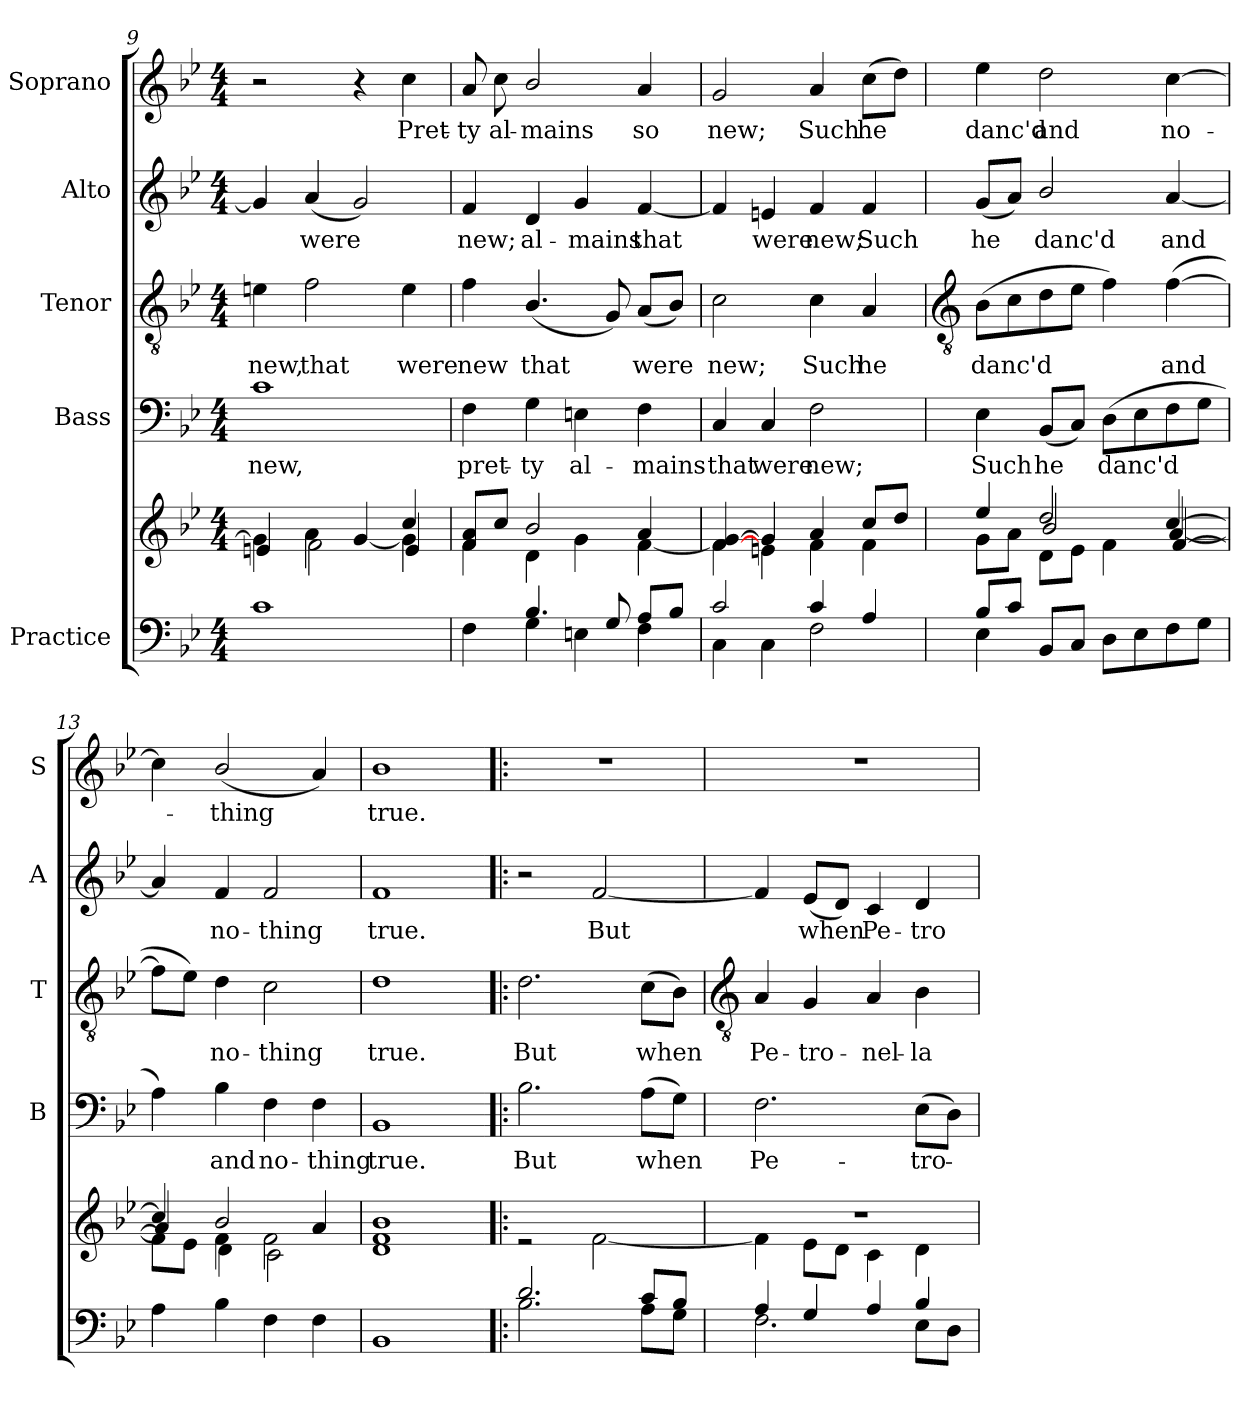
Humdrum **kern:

**kern	**kern	**kern	**text	**kern	**text	**kern	**text	**kern	**text
*part5	*part5	*part4	*part4	*part3	*part3	*part2	*part2	*part1	*part1
*staff6	*staff5	*staff4	*staff4	*staff3	*staff3	*staff2	*staff2	*staff1	*staff1
*I"Practice	*	*I"Bass	*	*I"Tenor	*	*I"Alto	*	*I"Soprano	*
*	*	*I'B	*	*I'T	*	*I'A	*	*I'S	*
*clefF4	*clefG2	*clefF4	*	*clefGv2	*	*clefG2	*	*clefG2	*
*k[b-e-]	*k[b-e-]	*k[b-e-]	*	*k[b-e-]	*	*k[b-e-]	*	*k[b-e-]	*
*B-:	*B-:	*B-:	*	*B-:	*	*B-:	*	*B-:	*
*M4/4	*M4/4	*M4/4	*	*M4/4	*	*M4/4	*	*M4/4	*
=9	=9	=9	=9	=9	=9	=9	=9	=9	=9
*	*^	*	*	*	*	*	*	*	*
*	*	*^	*	*	*	*	*	*	*	*
!	!	!	!	!	!LO:LY:b	!	!LO:LY:b	!	!	!	!
1c	2ryy	4g]	4en	1c	new,	4en	new,	4g]	.	2r	.
!	!	!	!	!	!	!	!LO:LY:b	!	!LO:LY:b	!	!
.	.	4a	2f\	.	.	2f	that	(<4a	were	.	.
.	4ryy	[4g/	.	.	.	.	.	2g)	.	4r	.
!	!	!	!	!	!	!	!LO:LY:b	!	!	!	!LO:LY:b
.	4cc/	4g]	4e	.	.	4e	were	.	.	4cc	Pret-
=10	=10	=10	=10	=10	=10	=10	=10	=10	=10	=10	=10
*^	*	*	*	*	*	*	*	*	*	*	*
!	!	!	!	!	!	!LO:LY:b	!	!LO:LY:b	!	!LO:LY:b	!	!LO:LY:b
4ryy	4F	8a/L	4f\	4f	4F	pret-	4f	new	4f	new;	8a	-ty
!	!	!	!	!	!	!	!	!	!	!	!	!LO:LY:b
.	.	8cc/J	.	.	.	.	.	.	.	.	8cc	al-
!	!	!	!	!	!	!LO:LY:b	!	!LO:LY:b	!	!LO:LY:b	!	!LO:LY:b
4.B-/	4G	2b-/	4d\	2.ryy	4G	-ty	(<4.B-/	that	4d	al-	2b-/	-mains
!	!	!	!	!	!	!LO:LY:b	!	!	!	!LO:LY:b	!	!
.	4En	.	4g\	.	4En	al-	.	.	4g	-mains	.	.
8G/	.	.	.	.	.	.	8G)	.	.	.	.	.
!	!	!	!	!	!	!LO:LY:b	!	!LO:LY:b	!	!LO:LY:b	!	!LO:LY:b
8A/L	4F	4a	[4f	.	4F	-mains	(<8AL	were	[4f	that	4a	so
8B-/J	.	.	.	.	.	.	8B-J)	.	.	.	.	.
*	*	*	*v	*v	*	*	*	*	*	*	*	*
=11	=11	=11	=11	=11	=11	=11	=11	=11	=11	=11	=11
!	!	!	!	!	!LO:LY:b	!	!LO:LY:b	!	!	!	!LO:LY:b
2c/	4C\	[4f [4g	4f]	4C	that	2c	new;	4f]	.	2g	new;
!	!	!	!	!	!LO:LY:b	!	!	!	!LO:LY:b	!	!
.	4C\	4g]	4en	4C	were	.	.	4en	were	.	.
!	!	!	!	!	!LO:LY:b	!	!LO:LY:b	!	!LO:LY:b	!	!LO:LY:b
4c/	2F\	4a	4f	2F	new;	4c	Such	4f	new;	4a	Such
!	!	!	!	!	!	!	!LO:LY:b	!	!LO:LY:b	!	!LO:LY:b
4A/	.	8cc/L	4f\	.	.	4A	he	4f	Such	(>8ccL	he
.	.	8dd/J	.	.	.	.	.	.	.	8ddJ)	.
*	*	*v	*v	*	*	*	*	*	*	*	*
!!LO:LB:g=z
=12	=12	=12	=12	=12	=12	=12	=12	=12	=12	=12
*	*	*	*	*	*clefGv2	*	*	*	*	*
*	*	*^	*	*	*	*	*	*	*	*
*	*	*	*^	*	*	*	*	*	*	*	*
!	!	!	!	!	!	!LO:LY:b	!	!LO:LY:b	!	!LO:LY:b	!	!LO:LY:b
8B-/L	4E-	4ee-/	8g\L	4ryy	4E-	Such	(>8B-L	danc'd	(<8gL	he	4ee-	danc'd
8c/J	.	.	8a\J	.	.	.	8c	.	8aJ)	.	.	.
!	!	!	!	!	!	!LO:LY:b	!	!	!	!LO:LY:b	!	!LO:LY:b
2.ryy	8BB-L	2dd/	2b-/	8d\L	(<8BB-L	he	8d	.	2b-/	danc'd	2dd	and
.	8CJ	.	.	8e-\J	8CJ)	.	8e-J	.	.	.	.	.
!	!	!	!	!	!	!LO:LY:b	!	!	!	!	!	!
.	8DL	.	.	4f\	(>8DL	danc'd	4f)	.	.	.	.	.
.	8E-	.	.	.	8E-	.	.	.	.	.	.	.
!	!	!	!	!	!	!	!	!LO:LY:b	!	!LO:LY:b	!	!LO:LY:b
.	8F	[4cc/	[4a/	[4f/	8F	.	(>[4f	and	[4a	and	[4cc	no-
.	8GJ	.	.	.	8GJ	.	.	.	.	.	.	.
*v	*v	*	*	*	*	*	*	*	*	*	*	*
=13	=13	=13	=13	=13	=13	=13	=13	=13	=13	=13	=13
4A	4cc/]	4a/]	8f\L]	4A)	.	8fL]	.	4a]	.	4cc]	.
.	.	.	8e-\J	.	.	8e-J)	.	.	.	.	.
!	!	!	!	!	!LO:LY:b	!	!LO:LY:b	!	!LO:LY:b	!	!LO:LY:b
4B-	2b-/	4f\	4d\	4B-	and	4d	no-	4f	no-	(<2b-/	thing
!	!	!	!	!	!LO:LY:b	!	!LO:LY:b	!	!LO:LY:b	!	!
4F	.	2f\	2c\	4F	no-	2c	-thing	2f	-thing	.	.
!	!	!	!	!	!LO:LY:b	!	!	!	!	!	!
4F	4a	.	.	4F	-thing	.	.	.	.	4a)	.
=14	=14	=14	=14	=14	=14	=14	=14	=14	=14	=14	=14
!	!	!	!	!	!LO:LY:b	!	!LO:LY:b	!	!LO:LY:b	!	!LO:LY:b
1BB-	1b-	1f	1d	1BB-	true.	1d	true.	1f	true.	1b-	true.
=15!|:	=15!|:	=15!|:	=15!|:	=15!|:	=15!|:	=15!|:	=15!|:	=15!|:	=15!|:	=15!|:	=15!|:
*^	*	*	*	*	*	*	*	*	*	*	*
!	!	!	!	!	!	!LO:LY:b	!	!LO:LY:b	!	!	!	!
*	*	*	*v	*v	*	*	*	*	*	*	*	*
2.d	2.B-	1ryy	2r	2.B-	But	2.d	But	2r	.	1r	.
!	!	!	!	!	!	!	!	!	!LO:LY:b	!	!
.	.	.	[2f	.	.	.	.	[2f	But	.	.
!	!	!	!	!	!LO:LY:b	!	!LO:LY:b	!	!	!	!
8cL	8AL	.	.	(>8AL	when	(>8cL	when	.	.	.	.
8B-J	8GJ	.	.	8GJ)	.	8B-J)	.	.	.	.	.
!!LO:LB:g=z
=16	=16	=16	=16	=16	=16	=16	=16	=16	=16	=16	=16
*	*	*	*	*	*	*clefGv2	*	*	*	*	*
!	!	!	!	!	!LO:LY:b	!	!LO:LY:b	!	!	!	!
4A/	2.F	1r	4f]	2.F	Pe-	4A	Pe-	4f]	.	1r	.
!	!	!	!	!	!	!	!LO:LY:b	!	!LO:LY:b	!	!
4G/	.	.	8e-L	.	.	4G	-tro-	(<8e-L	when	.	.
.	.	.	8dJ	.	.	.	.	8dJ)	.	.	.
!	!	!	!	!	!	!	!LO:LY:b	!	!LO:LY:b	!	!
4A/	.	.	4c	.	.	4A	-nel-	4c	Pe-	.	.
!	!	!	!	!	!LO:LY:b	!	!LO:LY:b	!	!LO:LY:b	!	!
4B-/	8E-L	.	4d	(>8E-L	-tro-	4B-	-la	4d	-tro-	.	.
.	8DJ	.	.	8DJ)	.	.	.	.	.	.	.
*v	*v	*	*	*	*	*	*	*	*	*	*
*	*v	*v	*	*	*	*	*	*	*	*
=	=	=	=	=	=	=	=	=	=
*-	*-	*-	*-	*-	*-	*-	*-	*-	*-
